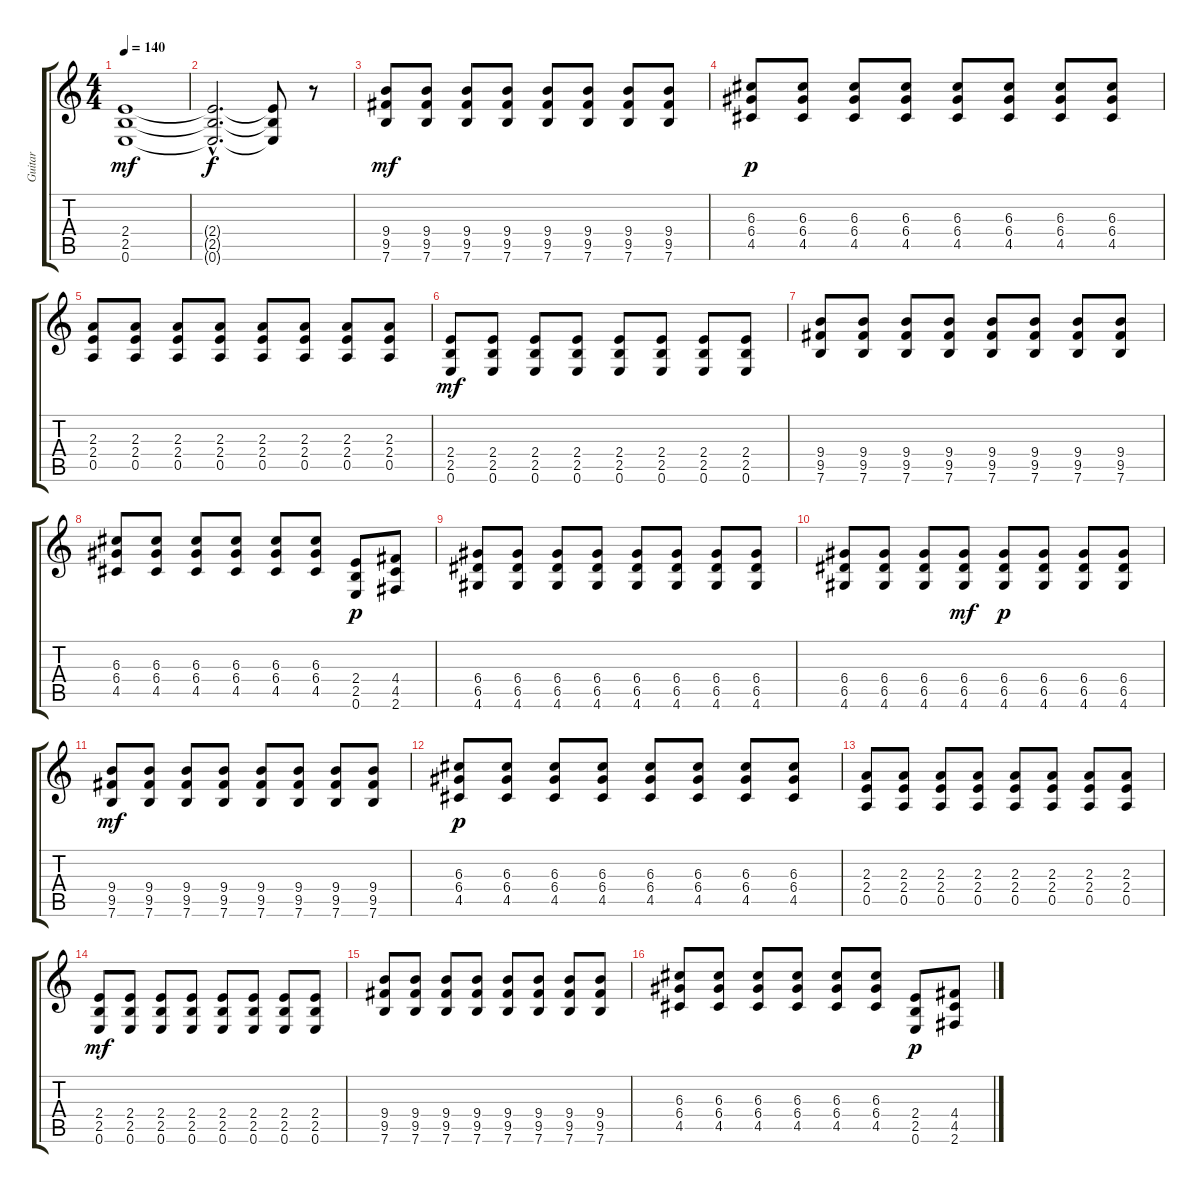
\track ("Guitar" "Guitar") {instrument distortionguitar}
\staff {score tabs}
\tuning (E4 B3 G3 D3 A2 E2) {hide}
\ts (4 4)
\tempo 140
\clef g2
\ks c
(2.4 2.5 0.6).1{dy mf} |
(2.4{hac t} 2.5{hac t} 0.6{hac t}).2{d dy f} (2.4{t} 2.5{t} 0.6{t}).8 r.8 |
(9.4 9.5 7.6).8{dy mf} (9.4 9.5 7.6).8 (9.4 9.5 7.6).8 (9.4 9.5 7.6).8 (9.4 9.5 7.6).8 (9.4 9.5 7.6).8 (9.4 9.5 7.6).8 (9.4 9.5 7.6).8 |
(6.3 6.4 4.5).8{dy p} (6.3 6.4 4.5).8 (6.3 6.4 4.5).8 (6.3 6.4 4.5).8 (6.3 6.4 4.5).8 (6.3 6.4 4.5).8 (6.3 6.4 4.5).8 (6.3 6.4 4.5).8 |
(2.3 2.4 0.5).8 (2.3 2.4 0.5).8 (2.3 2.4 0.5).8 (2.3 2.4 0.5).8 (2.3 2.4 0.5).8 (2.3 2.4 0.5).8 (2.3 2.4 0.5).8 (2.3 2.4 0.5).8 |
(2.4 2.5 0.6).8{dy mf} (2.4 2.5 0.6).8 (2.4 2.5 0.6).8 (2.4 2.5 0.6).8 (2.4 2.5 0.6).8 (2.4 2.5 0.6).8 (2.4 2.5 0.6).8 (2.4 2.5 0.6).8 |
(9.4 9.5 7.6).8 (9.4 9.5 7.6).8 (9.4 9.5 7.6).8 (9.4 9.5 7.6).8 (9.4 9.5 7.6).8 (9.4 9.5 7.6).8 (9.4 9.5 7.6).8 (9.4 9.5 7.6).8 |
(6.3 6.4 4.5).8 (6.3 6.4 4.5).8 (6.3 6.4 4.5).8 (6.3 6.4 4.5).8 (6.3 6.4 4.5).8 (6.3 6.4 4.5).8 (2.4 2.5 0.6).8{dy p} (4.4 4.5 2.6).8 |
(6.4 6.5 4.6).8 (6.4 6.5 4.6).8 (6.4 6.5 4.6).8 (6.4 6.5 4.6).8 (6.4 6.5 4.6).8 (6.4 6.5 4.6).8 (6.4 6.5 4.6).8 (6.4 6.5 4.6).8 |
(6.4 6.5 4.6).8 (6.4 6.5 4.6).8 (6.4 6.5 4.6).8 (6.4 6.5 4.6).8{dy mf} (6.4 6.5 4.6).8{dy p} (6.4 6.5 4.6).8 (6.4 6.5 4.6).8 (6.4 6.5 4.6).8 |
(9.4 9.5 7.6).8{dy mf} (9.4 9.5 7.6).8 (9.4 9.5 7.6).8 (9.4 9.5 7.6).8 (9.4 9.5 7.6).8 (9.4 9.5 7.6).8 (9.4 9.5 7.6).8 (9.4 9.5 7.6).8 |
(6.3 6.4 4.5).8{dy p} (6.3 6.4 4.5).8 (6.3 6.4 4.5).8 (6.3 6.4 4.5).8 (6.3 6.4 4.5).8 (6.3 6.4 4.5).8 (6.3 6.4 4.5).8 (6.3 6.4 4.5).8 |
(2.3 2.4 0.5).8 (2.3 2.4 0.5).8 (2.3 2.4 0.5).8 (2.3 2.4 0.5).8 (2.3 2.4 0.5).8 (2.3 2.4 0.5).8 (2.3 2.4 0.5).8 (2.3 2.4 0.5).8 |
(2.4 2.5 0.6).8{dy mf} (2.4 2.5 0.6).8 (2.4 2.5 0.6).8 (2.4 2.5 0.6).8 (2.4 2.5 0.6).8 (2.4 2.5 0.6).8 (2.4 2.5 0.6).8 (2.4 2.5 0.6).8 |
(9.4 9.5 7.6).8 (9.4 9.5 7.6).8 (9.4 9.5 7.6).8 (9.4 9.5 7.6).8 (9.4 9.5 7.6).8 (9.4 9.5 7.6).8 (9.4 9.5 7.6).8 (9.4 9.5 7.6).8 |
(6.3 6.4 4.5).8 (6.3 6.4 4.5).8 (6.3 6.4 4.5).8 (6.3 6.4 4.5).8 (6.3 6.4 4.5).8 (6.3 6.4 4.5).8 (2.4 2.5 0.6).8{dy p} (4.4 4.5 2.6).8
